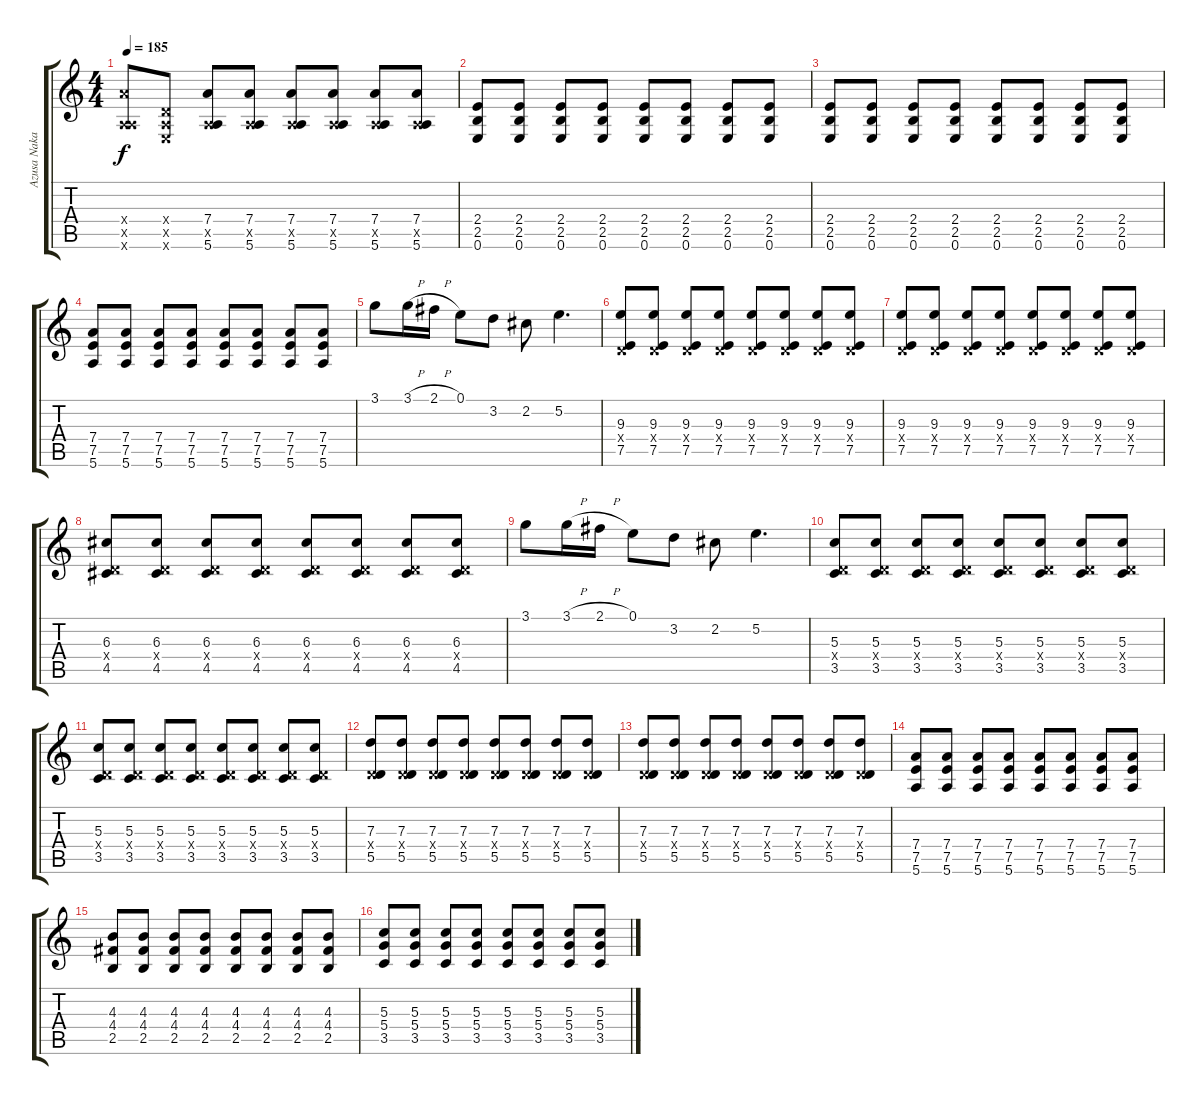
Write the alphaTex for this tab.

\track ("Azusa Nakano" "Azusa Naka") {instrument overdrivenguitar}
\staff {score tabs}
\tuning (E4 B3 G3 D3 A2 E2) {hide}
\ts (4 4)
\tempo 185
\clef g2
\ks c
(7.4{x} 0.5{x} 5.6{x}).8{dy f} (0.4{x} 0.5{x} 0.6{x}).8 (7.4 0.5{x} 5.6).8 (7.4 0.5{x} 5.6).8 (7.4 0.5{x} 5.6).8 (7.4 0.5{x} 5.6).8 (7.4 0.5{x} 5.6).8 (7.4 0.5{x} 5.6).8 |
(2.4 2.5 0.6).8 (2.4 2.5 0.6).8 (2.4 2.5 0.6).8 (2.4 2.5 0.6).8 (2.4 2.5 0.6).8 (2.4 2.5 0.6).8 (2.4 2.5 0.6).8 (2.4 2.5 0.6).8 |
(2.4 2.5 0.6).8 (2.4 2.5 0.6).8 (2.4 2.5 0.6).8 (2.4 2.5 0.6).8 (2.4 2.5 0.6).8 (2.4 2.5 0.6).8 (2.4 2.5 0.6).8 (2.4 2.5 0.6).8 |
(7.4 7.5 5.6).8 (7.4 7.5 5.6).8 (7.4 7.5 5.6).8 (7.4 7.5 5.6).8 (7.4 7.5 5.6).8 (7.4 7.5 5.6).8 (7.4 7.5 5.6).8 (7.4 7.5 5.6).8 |
3.1.8 3.1{h}.16 2.1{h}.16 0.1.8 3.2.8 2.2.8 5.2.4{d} |
(9.3 0.4{x} 7.5).8 (9.3 0.4{x} 7.5).8 (9.3 0.4{x} 7.5).8 (9.3 0.4{x} 7.5).8 (9.3 0.4{x} 7.5).8 (9.3 0.4{x} 7.5).8 (9.3 0.4{x} 7.5).8 (9.3 0.4{x} 7.5).8 |
(9.3 0.4{x} 7.5).8 (9.3 0.4{x} 7.5).8 (9.3 0.4{x} 7.5).8 (9.3 0.4{x} 7.5).8 (9.3 0.4{x} 7.5).8 (9.3 0.4{x} 7.5).8 (9.3 0.4{x} 7.5).8 (9.3 0.4{x} 7.5).8 |
(6.3 0.4{x} 4.5).8 (6.3 0.4{x} 4.5).8 (6.3 0.4{x} 4.5).8 (6.3 0.4{x} 4.5).8 (6.3 0.4{x} 4.5).8 (6.3 0.4{x} 4.5).8 (6.3 0.4{x} 4.5).8 (6.3 0.4{x} 4.5).8 |
3.1.8 3.1{h}.16 2.1{h}.16 0.1.8 3.2.8 2.2.8 5.2.4{d} |
(5.3 0.4{x} 3.5).8 (5.3 0.4{x} 3.5).8 (5.3 0.4{x} 3.5).8 (5.3 0.4{x} 3.5).8 (5.3 0.4{x} 3.5).8 (5.3 0.4{x} 3.5).8 (5.3 0.4{x} 3.5).8 (5.3 0.4{x} 3.5).8 |
(5.3 0.4{x} 3.5).8 (5.3 0.4{x} 3.5).8 (5.3 0.4{x} 3.5).8 (5.3 0.4{x} 3.5).8 (5.3 0.4{x} 3.5).8 (5.3 0.4{x} 3.5).8 (5.3 0.4{x} 3.5).8 (5.3 0.4{x} 3.5).8 |
(7.3 0.4{x} 5.5).8 (7.3 0.4{x} 5.5).8 (7.3 0.4{x} 5.5).8 (7.3 0.4{x} 5.5).8 (7.3 0.4{x} 5.5).8 (7.3 0.4{x} 5.5).8 (7.3 0.4{x} 5.5).8 (7.3 0.4{x} 5.5).8 |
(7.3 0.4{x} 5.5).8 (7.3 0.4{x} 5.5).8 (7.3 0.4{x} 5.5).8 (7.3 0.4{x} 5.5).8 (7.3 0.4{x} 5.5).8 (7.3 0.4{x} 5.5).8 (7.3 0.4{x} 5.5).8 (7.3 0.4{x} 5.5).8 |
(7.4 7.5 5.6).8 (7.4 7.5 5.6).8 (7.4 7.5 5.6).8 (7.4 7.5 5.6).8 (7.4 7.5 5.6).8 (7.4 7.5 5.6).8 (7.4 7.5 5.6).8 (7.4 7.5 5.6).8 |
(4.3 4.4 2.5).8 (4.3 4.4 2.5).8 (4.3 4.4 2.5).8 (4.3 4.4 2.5).8 (4.3 4.4 2.5).8 (4.3 4.4 2.5).8 (4.3 4.4 2.5).8 (4.3 4.4 2.5).8 |
(5.3 5.4 3.5).8 (5.3 5.4 3.5).8 (5.3 5.4 3.5).8 (5.3 5.4 3.5).8 (5.3 5.4 3.5).8 (5.3 5.4 3.5).8 (5.3 5.4 3.5).8 (5.3 5.4 3.5).8
